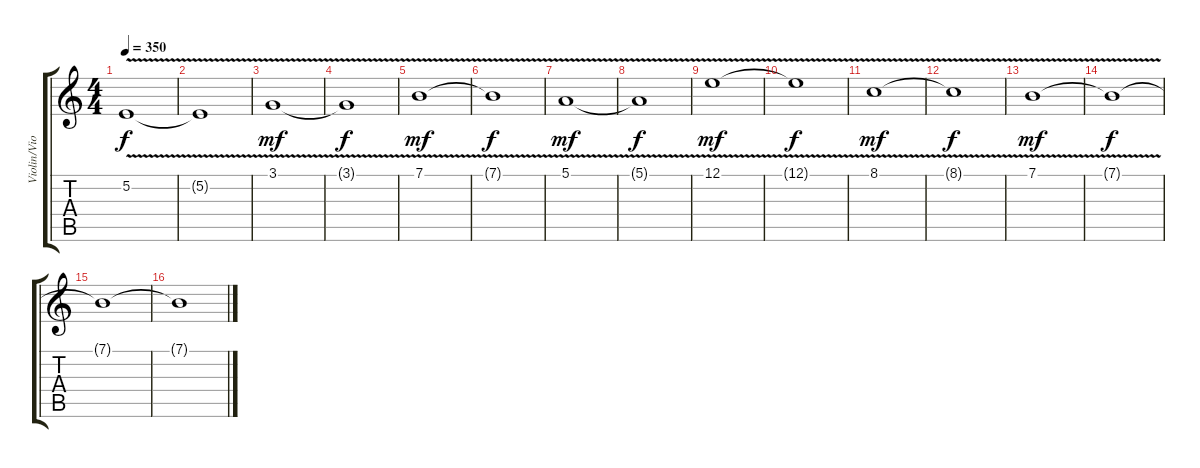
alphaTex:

\track ("Violin/Viola/Cello?" "Violin/Vio") {instrument cello}
\staff {score tabs}
\tuning (E4 B3 G3 D3 A2 E2) {hide}
\ts (4 4)
\tempo 350
\clef g2
\ks c
5.2{v t}.1{dy f} |
5.2{v t}.1 |
3.1{v}.1{dy mf} |
3.1{t}.1{dy f} |
7.1{v}.1{dy mf} |
7.1{t}.1{dy f} |
5.1{v}.1{dy mf} |
5.1{t}.1{dy f} |
12.1{v}.1{dy mf} |
12.1{v t}.1{dy f} |
8.1{v}.1{dy mf} |
8.1{t}.1{dy f} |
7.1{v}.1{dy mf} |
7.1{t}.1{dy f} |
7.1{t}.1 |
7.1{t}.1
